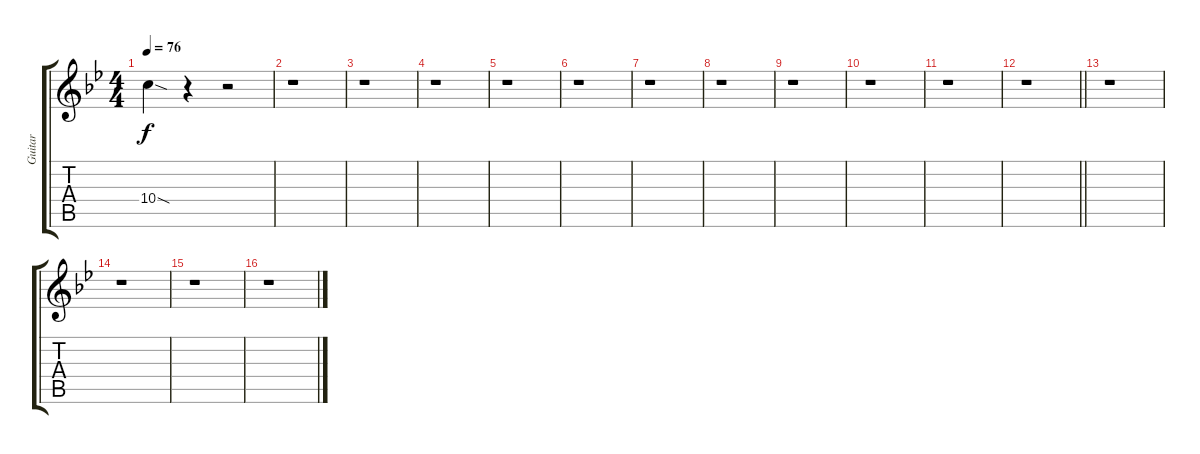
\track ("Guitar" "Guitar") {instrument overdrivenguitar}
\staff {score tabs}
\tuning (E4 B3 G3 D3 A2 E2) {hide}
\ts (4 4)
\tempo 76
\clef g2
\ks bb
10.4{sod}.4{dy f} r.4 r.2 |
r.1 |
r.1 |
r.1 |
r.1 |
r.1 |
r.1 |
r.1 |
r.1 |
r.1 |
r.1 |
\barLineRight lightlight
r.1 |
r.1 |
r.1 |
r.1 |
r.1
